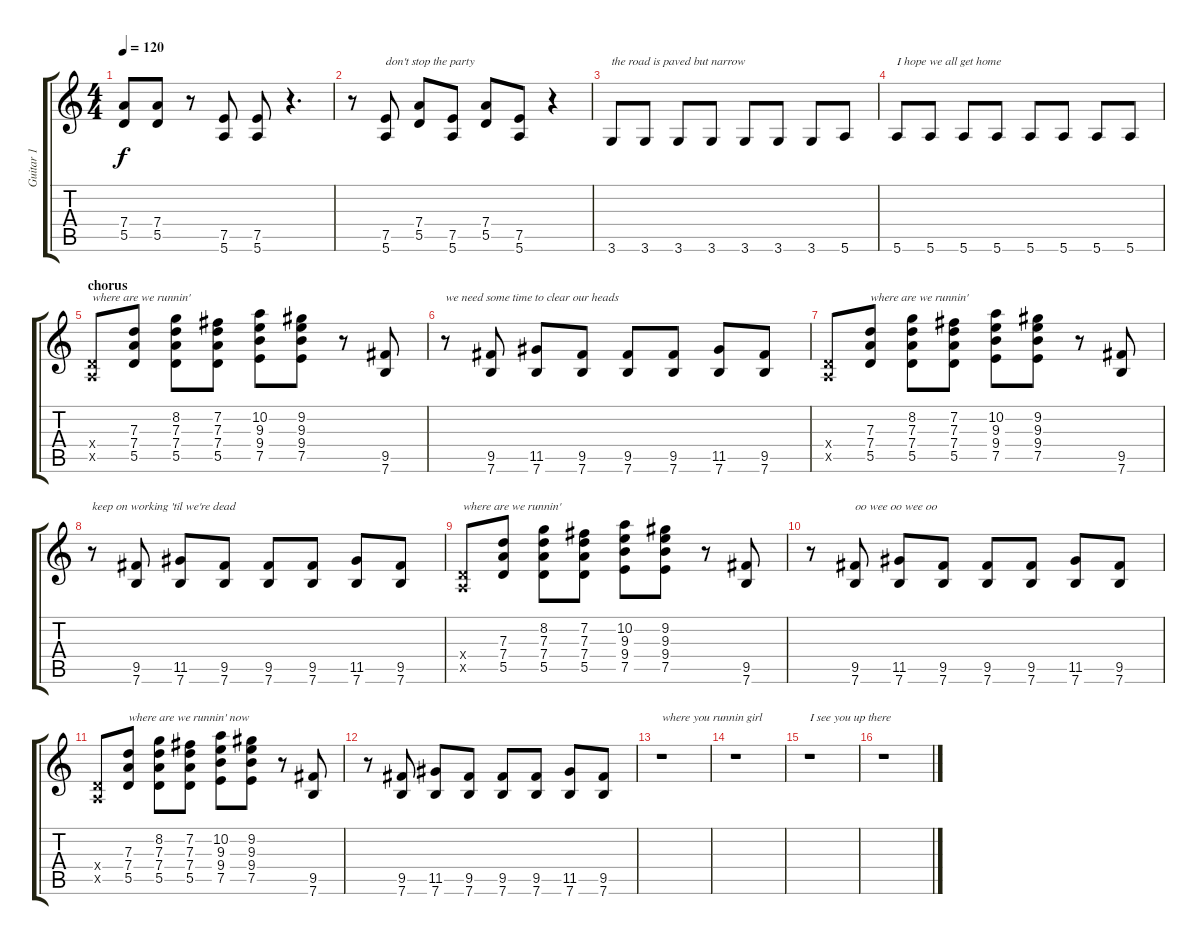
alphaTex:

\track ("Guitar 1" "Guitar 1") {instrument overdrivenguitar}
\staff {score tabs}
\tuning (E4 B3 G3 D3 A2 E2) {hide}
\ts (4 4)
\tempo 120
\clef g2
\ks c
(7.4 5.5).8{dy f} (7.4 5.5).8 r.8 (7.5 5.6).8 (7.5 5.6).8 r.4{d} |
r.8 (7.5 5.6).8{txt "don't stop the party"} (7.4 5.5).8 (7.5 5.6).8 (7.4 5.5).8 (7.5 5.6).8 r.4 |
3.6.8{txt "the road is paved but narrow"} 3.6.8 3.6.8 3.6.8 3.6.8 3.6.8 3.6.8 5.6.8 |
5.6.8{txt "I hope we all get home "} 5.6.8 5.6.8 5.6.8 5.6.8 5.6.8 5.6.8 5.6.8 |
\section ("" "chorus")
(0.4{x} 0.5{x}).8{txt "where are we runnin'"} (7.3 7.4 5.5).8 (8.2 7.3 7.4 5.5).8 (7.2 7.3 7.4 5.5).8 (10.2 9.3 9.4 7.5).8 (9.2 9.3 9.4 7.5).8 r.8 (9.5 7.6).8 |
r.8{txt "we need some time to clear our heads"} (9.5 7.6).8 (11.5 7.6).8 (9.5 7.6).8 (9.5 7.6).8 (9.5 7.6).8 (11.5 7.6).8 (9.5 7.6).8 |
(0.4{x} 0.5{x}).8 (7.3 7.4 5.5).8{txt "where are we runnin'"} (8.2 7.3 7.4 5.5).8 (7.2 7.3 7.4 5.5).8 (10.2 9.3 9.4 7.5).8 (9.2 9.3 9.4 7.5).8 r.8 (9.5 7.6).8 |
r.8{txt "keep on working 'til we're dead"} (9.5 7.6).8 (11.5 7.6).8 (9.5 7.6).8 (9.5 7.6).8 (9.5 7.6).8 (11.5 7.6).8 (9.5 7.6).8 |
(0.4{x} 0.5{x}).8{txt "where are we runnin'"} (7.3 7.4 5.5).8 (8.2 7.3 7.4 5.5).8 (7.2 7.3 7.4 5.5).8 (10.2 9.3 9.4 7.5).8 (9.2 9.3 9.4 7.5).8 r.8 (9.5 7.6).8 |
r.8 (9.5 7.6).8{txt "oo wee oo wee oo"} (11.5 7.6).8 (9.5 7.6).8 (9.5 7.6).8 (9.5 7.6).8 (11.5 7.6).8 (9.5 7.6).8 |
(0.4{x} 0.5{x}).8 (7.3 7.4 5.5).8{txt "where are we runnin' now"} (8.2 7.3 7.4 5.5).8 (7.2 7.3 7.4 5.5).8 (10.2 9.3 9.4 7.5).8 (9.2 9.3 9.4 7.5).8 r.8 (9.5 7.6).8 |
r.8 (9.5 7.6).8 (11.5 7.6).8 (9.5 7.6).8 (9.5 7.6).8 (9.5 7.6).8 (11.5 7.6).8 (9.5 7.6).8 |
r.1{txt "where you runnin girl"} |
r.1 |
r.1{txt "I see you up there"} |
r.1
